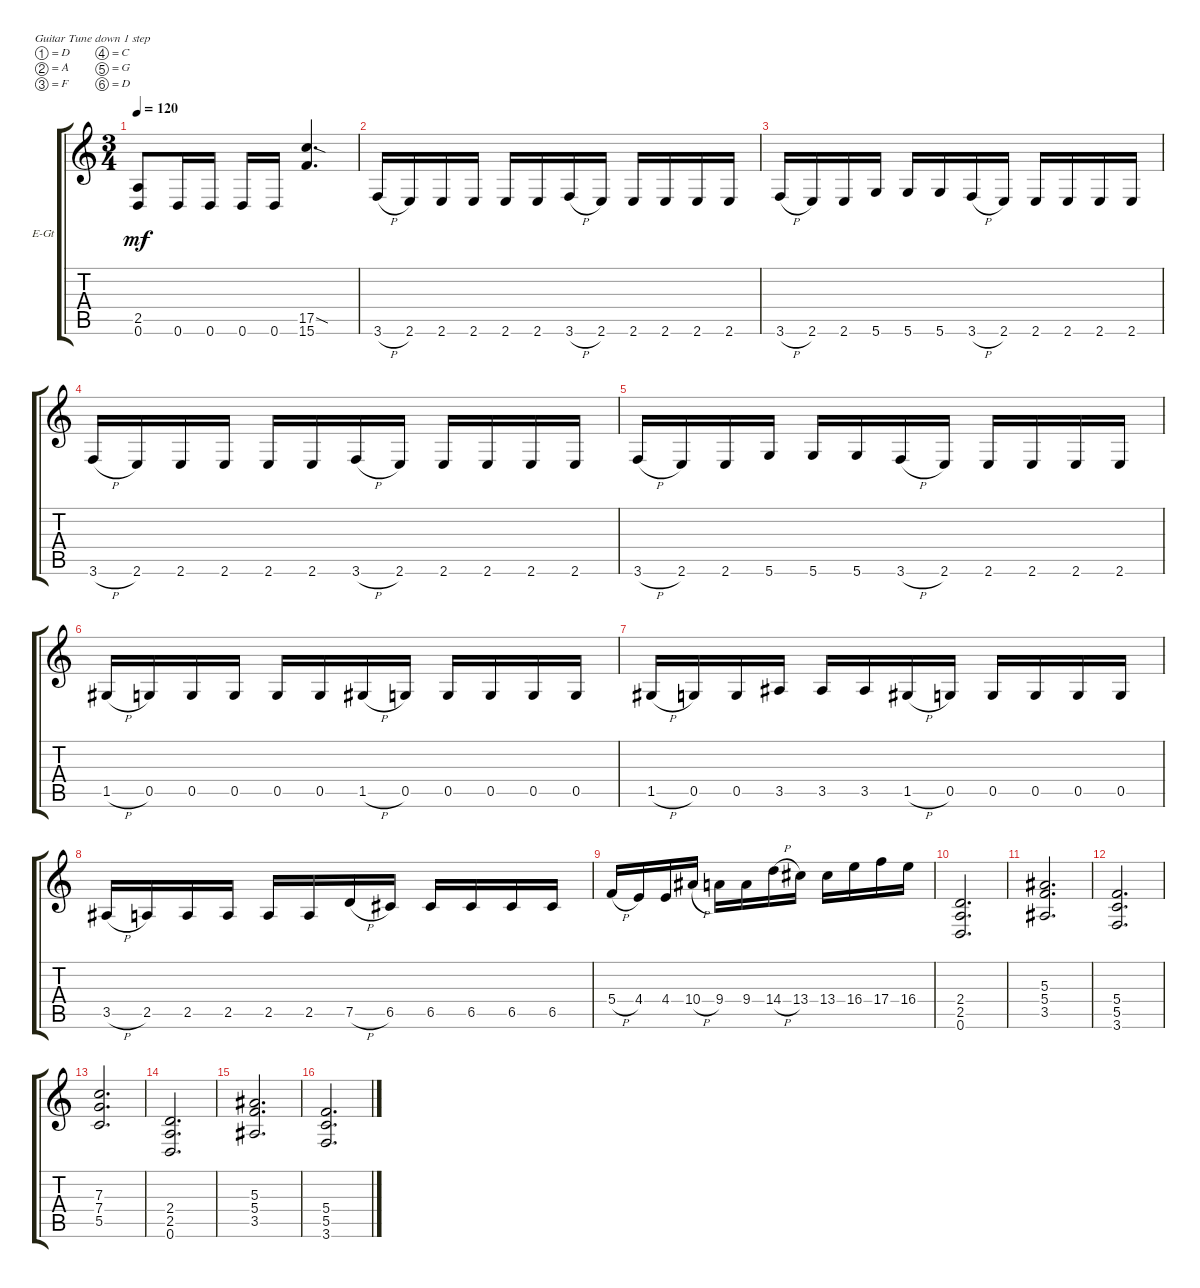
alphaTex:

\defaultSystemsLayout 4
\bracketExtendMode groupsimilarinstruments
\firstSystemTrackNameOrientation horizontal
\otherSystemsTrackNameOrientation horizontal
\track ("Tomas Olsson" "E-Gt") {instrument distortionguitar}
\staff {score tabs}
\tuning (D4 A3 F3 C3 G2 D2)
\ts (3 4)
\tempo 120
\clef g2
\ks c
(0.6 2.5).8{dy mf} 0.6.16 0.6.16 0.6.16 0.6.16 (15.6 17.5{sod}).4{d} |
3.6{h}.16 2.6.16 2.6.16 2.6.16 2.6.16 2.6.16 3.6{h}.16 2.6.16 2.6.16 2.6.16 2.6.16 2.6.16 |
3.6{h}.16 2.6.16 2.6.16 5.6.16 5.6.16 5.6.16 3.6{h}.16 2.6.16 2.6.16 2.6.16 2.6.16 2.6.16 |
3.6{h}.16 2.6.16 2.6.16 2.6.16 2.6.16 2.6.16 3.6{h}.16 2.6.16 2.6.16 2.6.16 2.6.16 2.6.16 |
3.6{h}.16 2.6.16 2.6.16 5.6.16 5.6.16 5.6.16 3.6{h}.16 2.6.16 2.6.16 2.6.16 2.6.16 2.6.16 |
1.5{h}.16 0.5.16 0.5.16 0.5.16 0.5.16 0.5.16 1.5{h}.16 0.5.16 0.5.16 0.5.16 0.5.16 0.5.16 |
1.5{h}.16 0.5.16 0.5.16 3.5.16 3.5.16 3.5.16 1.5{h}.16 0.5.16 0.5.16 0.5.16 0.5.16 0.5.16 |
3.5{h}.16 2.5.16 2.5.16 2.5.16 2.5.16 2.5.16 7.5{h}.16 6.5.16 6.5.16 6.5.16 6.5.16 6.5.16 |
5.4{h}.16 4.4.16 4.4.16 10.4{h}.16 9.4.16 9.4.16 14.4{h}.16 13.4.16 13.4.16 16.4.16 17.4.16 16.4.16 |
(0.6 2.5 2.4).2{d} |
(3.5 5.4 5.3).2{d} |
(3.6 5.5 5.4).2{d} |
(5.5 7.4 7.3).2{d} |
(0.6 2.5 2.4).2{d} |
(3.5 5.4 5.3).2{d} |
(3.6 5.5 5.4).2{d}
